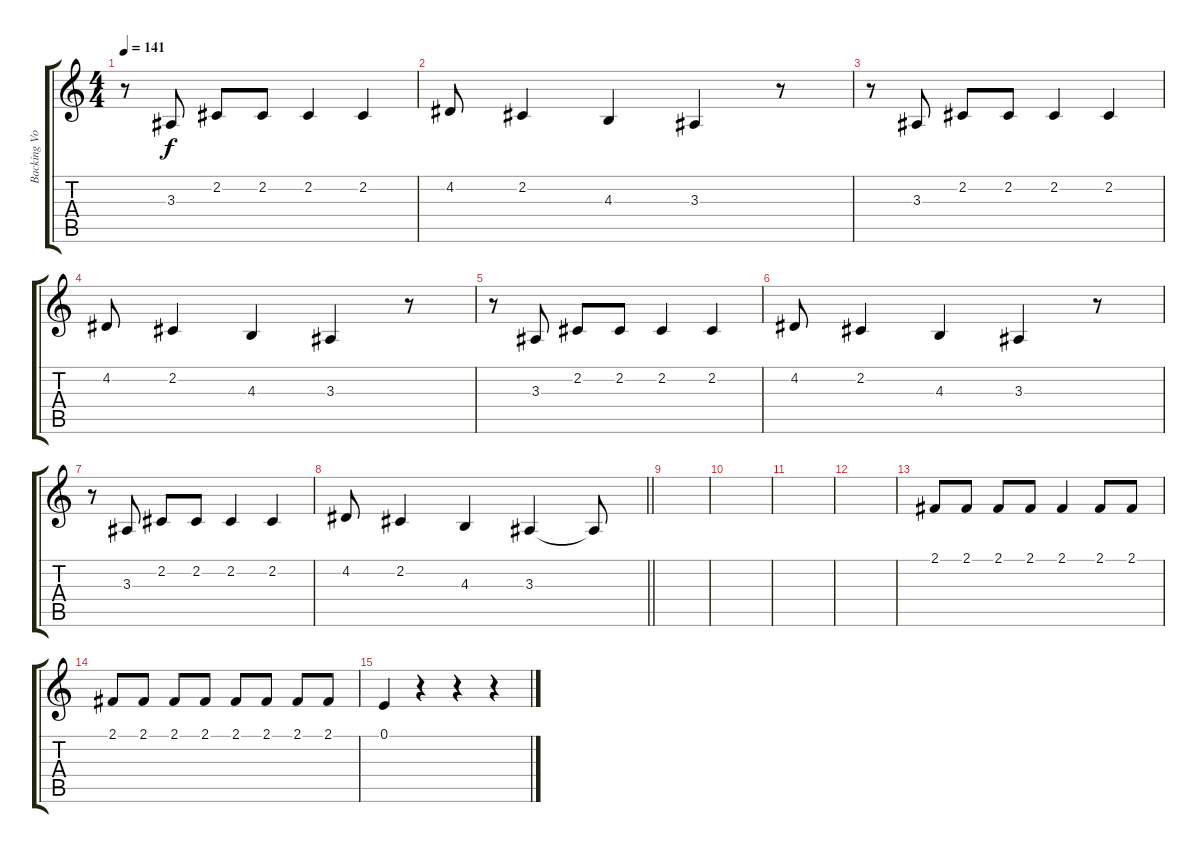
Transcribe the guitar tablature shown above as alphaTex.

\track ("Backing Vocals" "Backing Vo") {instrument bassoon}
\staff {score tabs}
\tuning (E4 B3 G3 D3 A2 E2) {hide}
\ts (4 4)
\tempo 141
\clef g2
\ks c
r.8{dy f} 3.3.8 2.2.8 2.2.8 2.2.4 2.2.4 |
4.2.8 2.2.4 4.3.4 3.3.4 r.8 |
r.8 3.3.8 2.2.8 2.2.8 2.2.4 2.2.4 |
4.2.8 2.2.4 4.3.4 3.3.4 r.8 |
r.8 3.3.8 2.2.8 2.2.8 2.2.4 2.2.4 |
4.2.8 2.2.4 4.3.4 3.3.4 r.8 |
r.8 3.3.8 2.2.8 2.2.8 2.2.4 2.2.4 |
\barLineRight lightlight
4.2.8 2.2.4 4.3.4 3.3.4 3.3{t}.8 |
|
|
|
|
2.1.8 2.1.8 2.1.8 2.1.8 2.1.4 2.1.8 2.1.8 |
2.1.8 2.1.8 2.1.8 2.1.8 2.1.8 2.1.8 2.1.8 2.1.8 |
0.1.4 r.4 r.4 r.4
